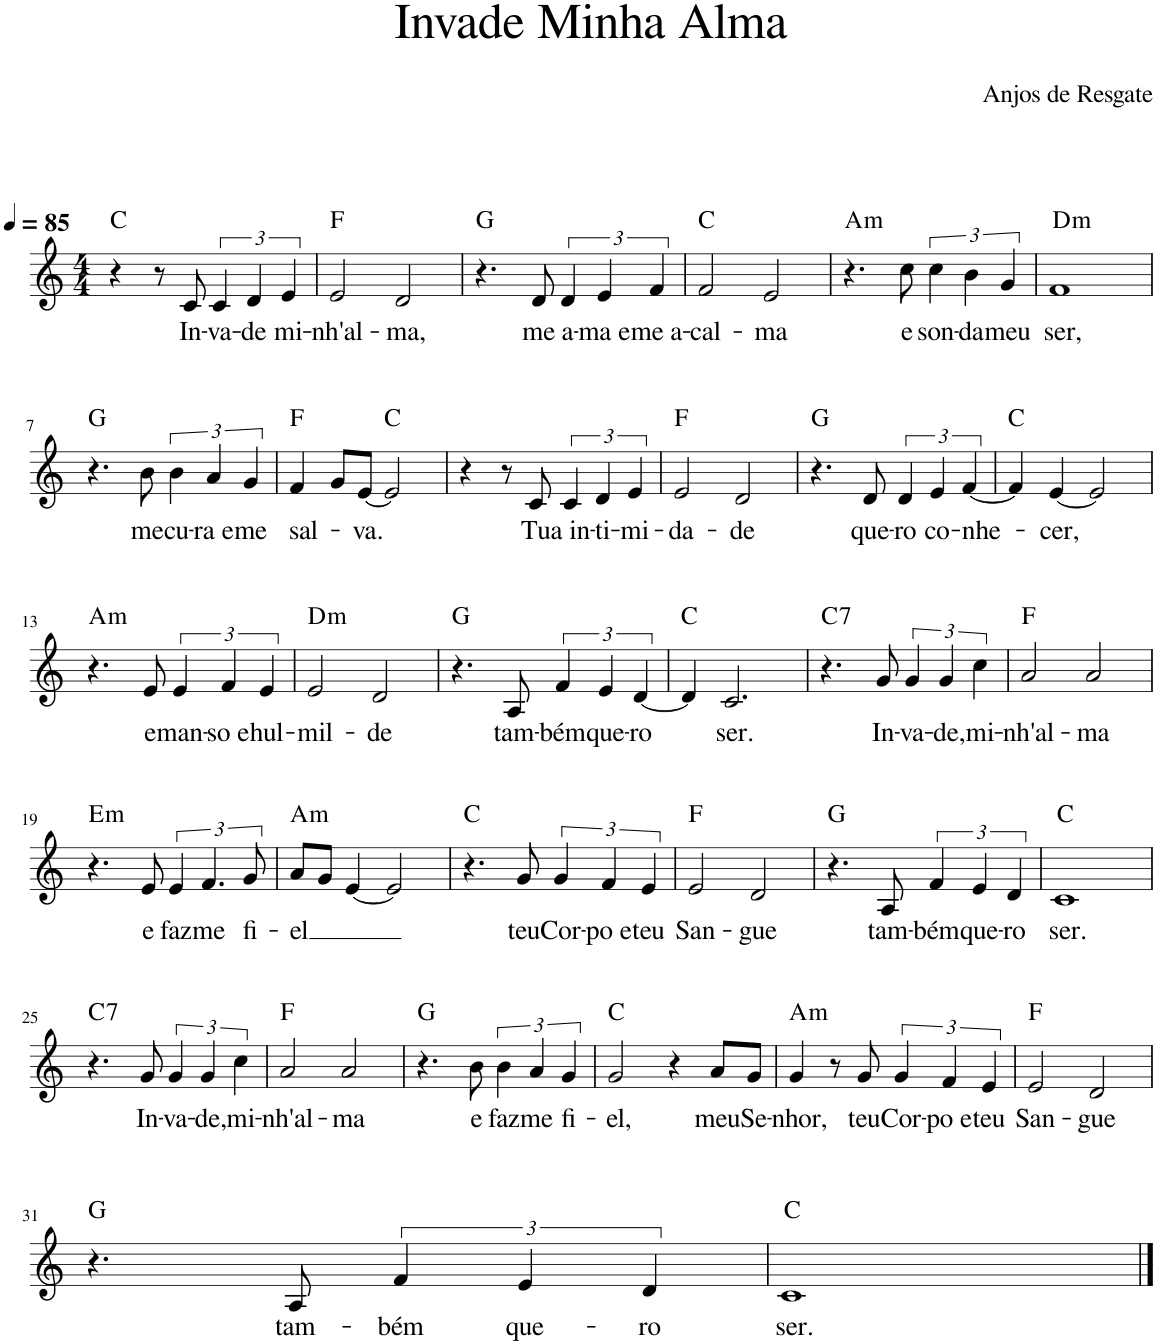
**kern	**text	**harte
*part1	*part1	*part1
*staff1	*staff1	*
*I"Voz	*	*
*I'Vo.	*	*
*clefG2	*	*
*k[]	*	*
*M4/4	*	*
*MM85	*	*
=1	=1	=1
4r	.	C:maj
8r	.	.
!	!LO:LY:b	!
8c/	In-	.
!	!LO:LY:b	!
6c/	-va-	.
!	!LO:LY:b	!
6d/	-de	.
!	!LO:LY:b	!
6e/	mi-	.
=2	=2	=2
!	!LO:LY:b	!
2e/	-nh'al-	F:maj
!	!LO:LY:b	!
2d/	-ma,	.
=3	=3	=3
4.r	.	G:maj
!	!LO:LY:b	!
8d/	me	.
!	!LO:LY:b	!
6d/	a-	.
!	!LO:LY:b	!
6e/	-ma e	.
!	!LO:LY:b	!
6f/	me a-	.
=4	=4	=4
!	!LO:LY:b	!
2f/	-cal-	C:maj
!	!LO:LY:b	!
2e/	-ma	.
=5	=5	=5
!	!	!LO:H:kt=m
4.r	.	A:min
!	!LO:LY:b	!
8cc\	e	.
!	!LO:LY:b	!
6cc\	son-	.
!	!LO:LY:b	!
6b\	-da	.
!	!LO:LY:b	!
6g/	meu	.
=6	=6	=6
!	!LO:LY:b	!LO:H:kt=m
1f	ser,	D:min
!!LO:LB:g=z
=7	=7	=7
4.r	.	G:maj
!	!LO:LY:b	!
8b\	me	.
!	!LO:LY:b	!
6b\	cu-	.
!	!LO:LY:b	!
6a/	-ra e	.
!	!LO:LY:b	!
6g/	me	.
=8	=8	=8
!	!LO:LY:b	!
4f/	sal-	F:maj
8g/L	.	.
!	!LO:LY:b	!
[8e/J	-va.	.
2e/]	.	C:maj
=9	=9	=9
4r	.	.
8r	.	.
!	!LO:LY:b	!
8c/	Tu	.
!	!LO:LY:b	!
6c/	a in-	.
!	!LO:LY:b	!
6d/	-ti-	.
!	!LO:LY:b	!
6e/	-mi-	.
=10	=10	=10
!	!LO:LY:b	!
2e/	-da-	F:maj
!	!LO:LY:b	!
2d/	-de	.
=11	=11	=11
4.r	.	G:maj
!	!LO:LY:b	!
8d/	que-	.
!	!LO:LY:b	!
6d/	-ro	.
!	!LO:LY:b	!
6e/	co-	.
!	!LO:LY:b	!
[6f/	-nhe-	.
=12	=12	=12
4f/]	.	C:maj
!	!LO:LY:b	!
[4e/	-cer,	.
2e/]	.	.
!!LO:LB:g=z
=13	=13	=13
!	!	!LO:H:kt=m
4.r	.	A:min
!	!LO:LY:b	!
8e/	e	.
!	!LO:LY:b	!
6e/	man-	.
!	!LO:LY:b	!
6f/	-so e	.
!	!LO:LY:b	!
6e/	hul-	.
=14	=14	=14
!	!LO:LY:b	!LO:H:kt=m
2e/	-mil-	D:min
!	!LO:LY:b	!
2d/	-de	.
=15	=15	=15
4.r	.	G:maj
!	!LO:LY:b	!
8A/	tam-	.
!	!LO:LY:b	!
6f/	-bém	.
!	!LO:LY:b	!
6e/	que-	.
!	!LO:LY:b	!
[6d/	-ro	.
=16	=16	=16
4d/]	.	C:maj
!	!LO:LY:b	!
2.c/	ser.	.
=17	=17	=17
!	!	!LO:H:kt=7
4.r	.	C:7
!	!LO:LY:b	!
8g/	In-	.
!	!LO:LY:b	!
6g/	-va-	.
!	!LO:LY:b	!
6g/	-de,	.
!	!LO:LY:b	!
6cc\	mi-	.
=18	=18	=18
!	!LO:LY:b	!
2a/	-nh'al-	F:maj
!	!LO:LY:b	!
2a/	-ma	.
!!LO:LB:g=z
=19	=19	=19
!	!	!LO:H:kt=m
4.r	.	E:min
!	!LO:LY:b	!
8e/	e	.
!	!LO:LY:b	!
6e/	faz	.
!	!LO:LY:b	!
6.f/	me	.
!	!LO:LY:b	!
12g/	fi-	.
=20	=20	=20
!	!LO:LY:b	!LO:H:kt=m
8a/L	-el	A:min
8g/J	.	.
[4e/	.	.
2e/]	.	.
=21	=21	=21
4.r	.	C:maj
!	!LO:LY:b	!
8g/	teu	.
!	!LO:LY:b	!
6g/	Cor-	.
!	!LO:LY:b	!
6f/	-po e	.
!	!LO:LY:b	!
6e/	teu	.
=22	=22	=22
!	!LO:LY:b	!
2e/	San-	F:maj
!	!LO:LY:b	!
2d/	-gue	.
=23	=23	=23
4.r	.	G:maj
!	!LO:LY:b	!
8A/	tam-	.
!	!LO:LY:b	!
6f/	-bém	.
!	!LO:LY:b	!
6e/	que-	.
!	!LO:LY:b	!
6d/	-ro	.
=24	=24	=24
!	!LO:LY:b	!
1c	ser.	C:maj
!!LO:LB:g=z
=25	=25	=25
!	!	!LO:H:kt=7
4.r	.	C:7
!	!LO:LY:b	!
8g/	In-	.
!	!LO:LY:b	!
6g/	-va-	.
!	!LO:LY:b	!
6g/	-de,	.
!	!LO:LY:b	!
6cc\	mi-	.
=26	=26	=26
!	!LO:LY:b	!
2a/	-nh'al-	F:maj
!	!LO:LY:b	!
2a/	-ma	.
=27	=27	=27
4.r	.	G:maj
!	!LO:LY:b	!
8b\	e	.
!	!LO:LY:b	!
6b\	faz	.
!	!LO:LY:b	!
6a/	me	.
!	!LO:LY:b	!
6g/	fi-	.
=28	=28	=28
!	!LO:LY:b	!
2g/	-el,	C:maj
4r	.	.
!	!LO:LY:b	!
8a/L	meu	.
!	!LO:LY:b	!
8g/J	Se-	.
=29	=29	=29
!	!LO:LY:b	!LO:H:kt=m
4g/	-nhor,	A:min
8r	.	.
!	!LO:LY:b	!
8g/	teu	.
!	!LO:LY:b	!
6g/	Cor-	.
!	!LO:LY:b	!
6f/	-po e	.
!	!LO:LY:b	!
6e/	teu	.
=30	=30	=30
!	!LO:LY:b	!
2e/	San-	F:maj
!	!LO:LY:b	!
2d/	-gue	.
!!LO:LB:g=z
=31	=31	=31
4.r	.	G:maj
!	!LO:LY:b	!
8A/	tam-	.
!	!LO:LY:b	!
6f/	-bém	.
!	!LO:LY:b	!
6e/	que-	.
!	!LO:LY:b	!
6d/	-ro	.
=32	=32	=32
!	!LO:LY:b	!
1c	ser.	C:maj
==	==	==
*-	*-	*-
